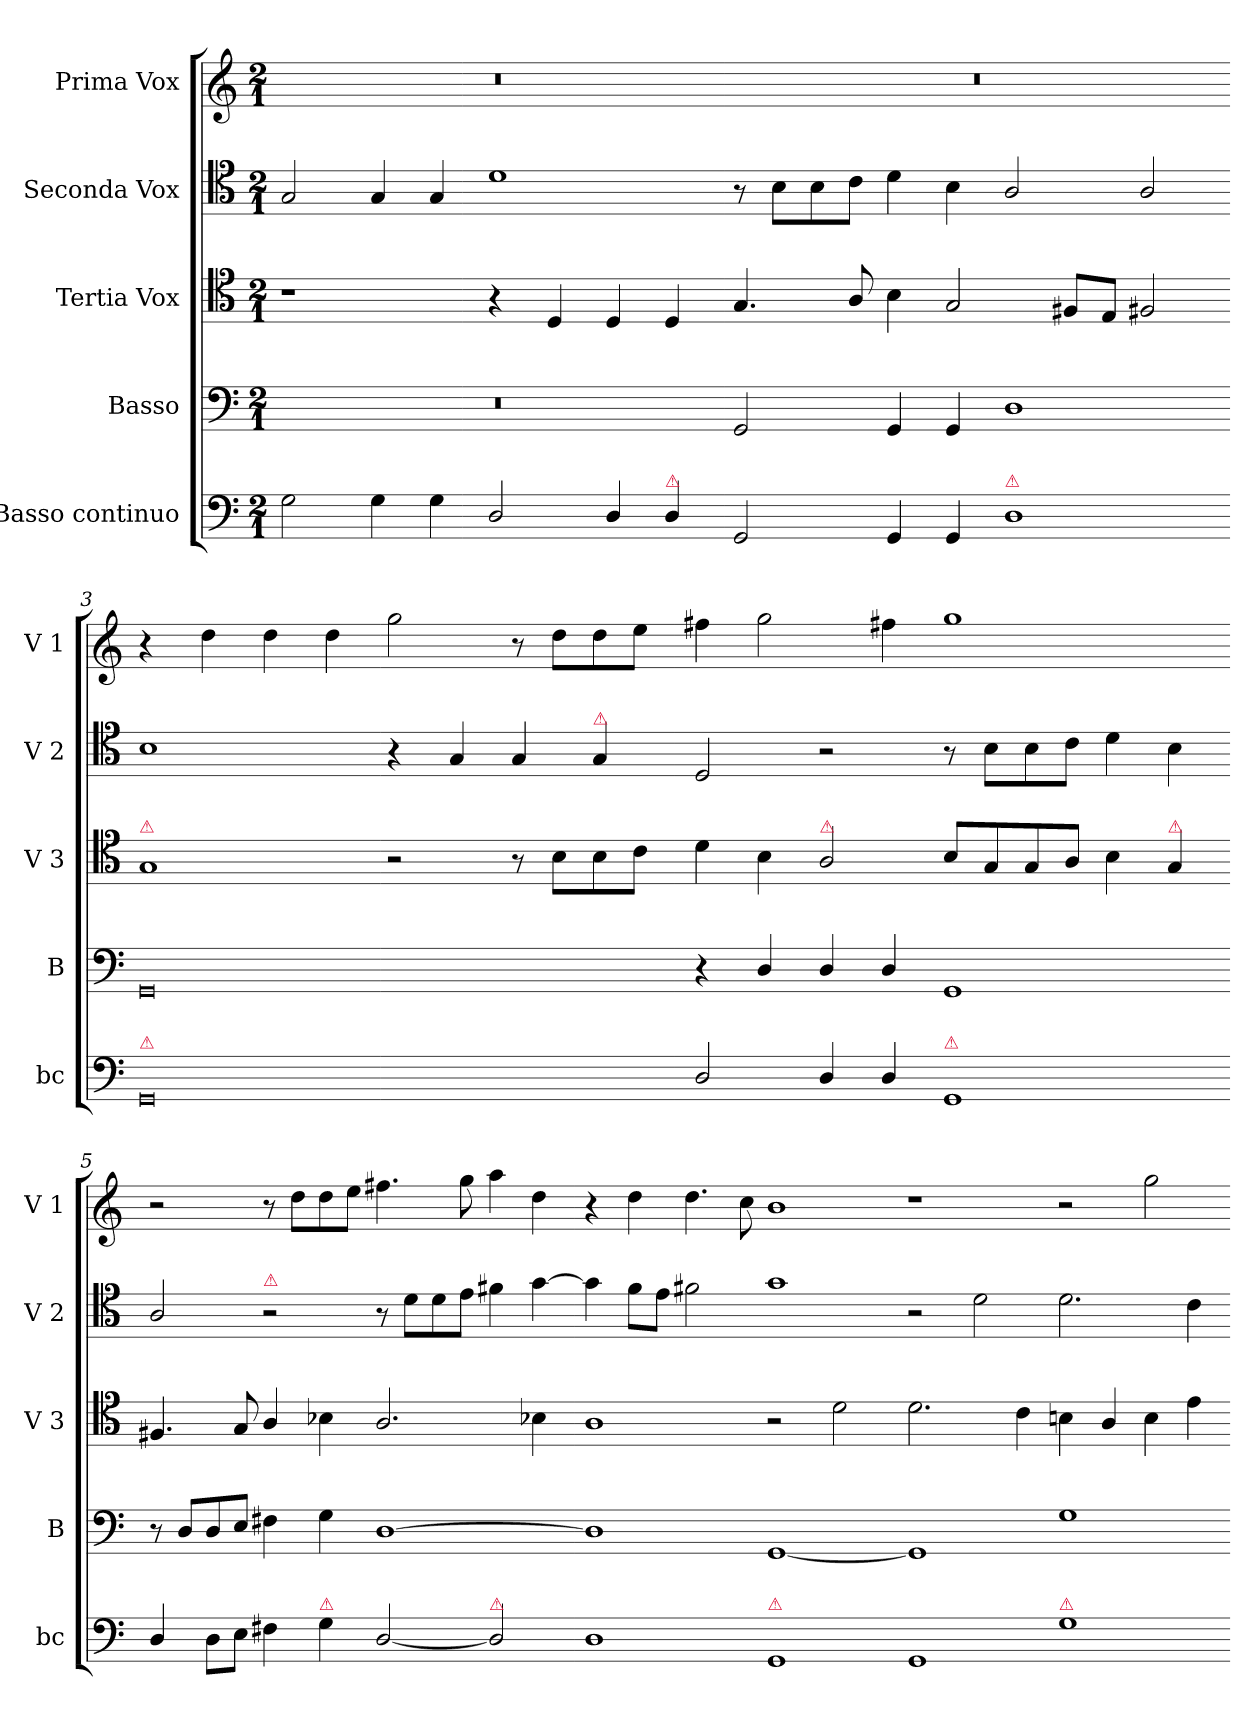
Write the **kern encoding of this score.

**kern	**kern	**kern	**kern	**kern
*part5	*part4	*part3	*part2	*part1
*staff5	*staff4	*staff3	*staff2	*staff1
*I"Basso continuo	*I"Basso	*I"Tertia Vox	*I"Seconda Vox	*I"Prima Vox
*I'bc	*I'B	*I'V 3	*I'V 2	*I'V 1
*clefF4	*clefF4	*clefC4	*clefC4	*clefG2
*k[]	*k[]	*k[]	*k[]	*k[]
*M2/1	*M2/1	*M2/1	*M2/1	*M2/1
=1	=1	=1	=1	=1
2G\	0r	1r	2G/	0r
4G\	.	.	4G/	.
4G\	.	.	4G/	.
2D/	.	4r	1d	.
.	.	4D/	.	.
4D/	.	4D/	.	.
!LO:TX:a:color=crimson:t=⚠	!	!	!	!
4D/	.	4D/	.	.
=2-	=2-	=2-	=2-	=2-
2GG/	2GG/	4.G/	8r	0r
.	.	.	8B\L	.
.	.	.	8B\	.
.	.	8A/	8c\J	.
4GG/	4GG/	4B\	4d\	.
4GG/	4GG/	2G/	4B\	.
!LO:TX:a:color=crimson:t=⚠	!	!	!	!
1D	1D	.	2A/	.
.	.	8F#X/L	.	.
.	.	8E/J	.	.
.	.	2F#X/	2A/	.
=3-	=3-	=3-	=3-	=3-
!	!	!LO:TX:a:color=crimson:t=⚠	!	!
!LO:TX:a:color=crimson:t=⚠	!	!	!	!
0GG	0GG	1G	1B	4r
.	.	.	.	4dd\
.	.	.	.	4dd\
.	.	.	.	4dd\
.	.	2r	4r	2gg\
.	.	.	4G/	.
.	.	8r	4G/	8r
.	.	8B\L	.	8dd\L
!	!	!	!LO:TX:a:color=crimson:t=⚠	!
.	.	8B\	4G/	8dd\
.	.	8c\J	.	8ee\J
=4-	=4-	=4-	=4-	=4-
2D/	4r	4d\	2D/	4ff#X\
.	4D/	4B\	.	2gg\
!	!	!LO:TX:a:color=crimson:t=⚠	!	!
4D/	4D/	2A/	2r	.
4D/	4D/	.	.	4ff#X\
!LO:TX:a:color=crimson:t=⚠	!	!	!	!
1GG	1GG	8B/L	8r	1gg
.	.	8G/	8B\L	.
.	.	8G/	8B\	.
.	.	8A/J	8c\J	.
.	.	4B\	4d\	.
!	!	!LO:TX:a:color=crimson:t=⚠	!	!
.	.	4G/	4B\	.
=5-	=5-	=5-	=5-	=5-
4D/	8r	4.F#X/	2A/	2r
.	8D/L	.	.	.
8D\L	8D/	.	.	.
8E\J	8E/J	8G/	.	.
!	!	!	!LO:TX:a:color=crimson:t=⚠	!
4F#X\	4F#X\	4A/	2r	8r
.	.	.	.	8dd\L
!LO:TX:a:color=crimson:t=⚠	!	!	!	!
4G\	4G\	4B-X\	.	8dd\
.	.	.	.	8ee\J
[2D/	[1D	2.A/	8r	4.ff#X\
.	.	.	8d\L	.
.	.	.	8d\	.
.	.	.	8e\J	8gg\
!LO:TX:a:color=crimson:t=⚠	!	!	!	!
2D/]	.	.	4f#X\	4aa\
.	.	4B-X\	[4g\	4dd\
=6-	=6-	=6-	=6-	=6-
1D	1D]	1A	4g\]	4r
.	.	.	8f#\L	4dd\
.	.	.	8e\J	.
.	.	.	2f#X\	4.dd\
.	.	.	.	8cc\
!LO:TX:a:color=crimson:t=⚠	!	!	!	!
1GG	[1GG	2r	1g	1b
.	.	2d\	.	.
=7-	=7-	=7-	=7-	=7-
1GG	1GG]	2.d\	2r	1r
.	.	.	2d\	.
.	.	4c\	.	.
!LO:TX:a:color=crimson:t=⚠	!	!	!	!
1G	1G	4Bn\	2.d\	2r
.	.	4A/	.	.
.	.	4B\	.	2gg\
.	.	4e\	4c\	.
=-	=-	=-	=-	=-
*-	*-	*-	*-	*-
